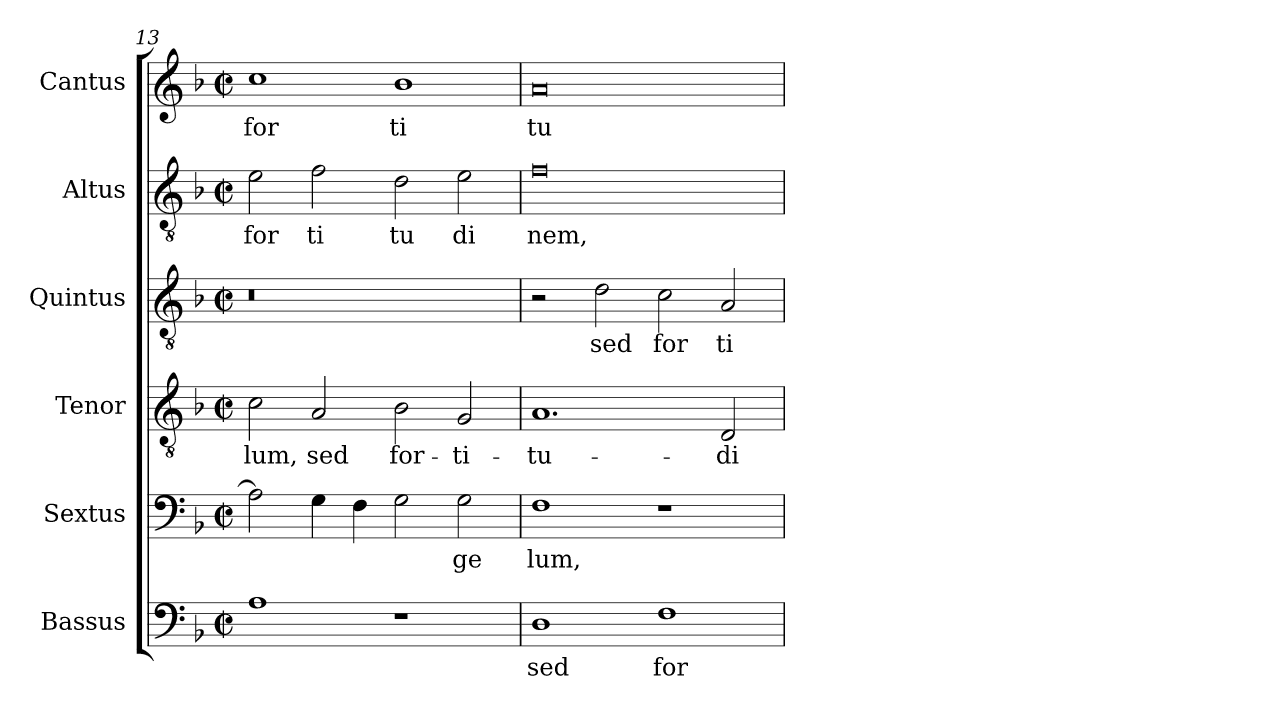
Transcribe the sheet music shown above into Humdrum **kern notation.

**kern	**text	**kern	**text	**kern	**text	**kern	**text	**kern	**text	**kern	**text
*part6	*part6	*part5	*part5	*part4	*part4	*part3	*part3	*part2	*part2	*part1	*part1
*staff6	*staff6	*staff5	*staff5	*staff4	*staff4	*staff3	*staff3	*staff2	*staff2	*staff1	*staff1
*I"Bassus	*	*I"Sextus	*	*I"Tenor	*	*I"Quintus	*	*I"Altus	*	*I"Cantus	*
*clefF4	*	*clefF4	*	*clefGv2	*	*clefGv2	*	*clefGv2	*	*clefG2	*
*k[b-]	*	*k[b-]	*	*k[b-]	*	*k[b-]	*	*k[b-]	*	*k[b-]	*
*F:	*	*F:	*	*F:	*	*F:	*	*F:	*	*F:	*
*M2/2	*	*M2/2	*	*M2/2	*	*M2/2	*	*M2/2	*	*M2/2	*
*met(c|)	*	*met(c|)	*	*met(c|)	*	*met(c|)	*	*met(c|)	*	*met(c|)	*
=13	=13	=13	=13	=13	=13	=13	=13	=13	=13	=13	=13
!	!	!	!	!	!LO:LY:b:cj	!	!	!	!LO:LY:b:cj	!	!LO:LY:b:cj
1A	.	2A\]	.	2c\	-lum,	0r	.	2e\	for	1cc	for
!	!	!	!	!	!LO:LY:b:cj	!	!	!	!LO:LY:b:cj	!	!
.	.	4G\	.	2A/	sed	.	.	2f\	ti	.	.
.	.	4F\	.	.	.	.	.	.	.	.	.
!	!	!	!	!	!LO:LY:b:cj	!	!	!	!LO:LY:b:cj	!	!LO:LY:b:cj
1r	.	2G\	.	2B-\	for-	.	.	2d\	tu	1b-	ti
!	!	!	!LO:LY:b:cj	!	!LO:LY:b:cj	!	!	!	!LO:LY:b:cj	!	!
.	.	2G\	ge	2G/	-ti-	.	.	2e\	di	.	.
=14	=14	=14	=14	=14	=14	=14	=14	=14	=14	=14	=14
!	!LO:LY:b:cj	!	!LO:LY:b:cj	!	!LO:LY:b:cj	!	!	!	!LO:LY:b:cj	!	!LO:LY:b:cj
1D	sed	1F	lum,	1.A	-tu-	2r	.	0f	nem,	0a	tu
!	!	!	!	!	!	!	!LO:LY:b:cj	!	!	!	!
.	.	.	.	.	.	2d\	sed	.	.	.	.
!	!LO:LY:b:cj	!	!	!	!	!	!LO:LY:b:cj	!	!	!	!
1F	for	1r	.	.	.	2c\	for	.	.	.	.
!	!	!	!	!	!LO:LY:b:cj	!	!LO:LY:b:cj	!	!	!	!
.	.	.	.	2D/	-di-	2A/	ti	.	.	.	.
=	=	=	=	=	=	=	=	=	=	=	=
*-	*-	*-	*-	*-	*-	*-	*-	*-	*-	*-	*-
